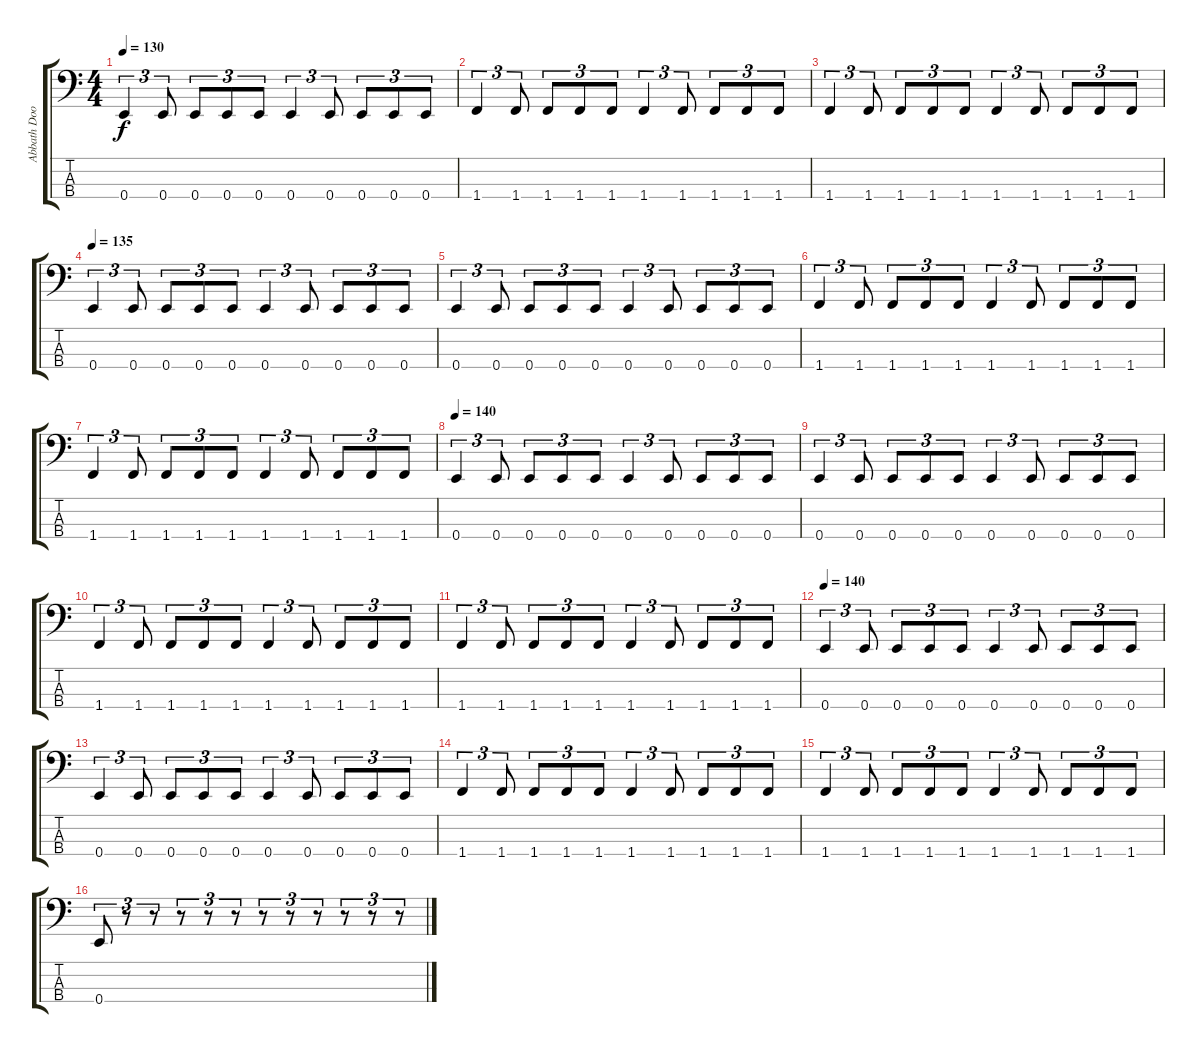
\track ("Abbath Doom Occulta" "Abbath Doo") {instrument electricbasspick}
\staff {score tabs}
\tuning (G2 D2 A1 E1) {hide}
\ts (4 4)
\tempo 130
\clef f4
\ks c
0.4.4{tu (3 2) dy f} 0.4.8{tu (3 2)} 0.4.8{tu (3 2)} 0.4.8{tu (3 2)} 0.4.8{tu (3 2)} 0.4.4{tu (3 2)} 0.4.8{tu (3 2)} 0.4.8{tu (3 2)} 0.4.8{tu (3 2)} 0.4.8{tu (3 2)} |
1.4.4{tu (3 2)} 1.4.8{tu (3 2)} 1.4.8{tu (3 2)} 1.4.8{tu (3 2)} 1.4.8{tu (3 2)} 1.4.4{tu (3 2)} 1.4.8{tu (3 2)} 1.4.8{tu (3 2)} 1.4.8{tu (3 2)} 1.4.8{tu (3 2)} |
1.4.4{tu (3 2)} 1.4.8{tu (3 2)} 1.4.8{tu (3 2)} 1.4.8{tu (3 2)} 1.4.8{tu (3 2)} 1.4.4{tu (3 2)} 1.4.8{tu (3 2)} 1.4.8{tu (3 2)} 1.4.8{tu (3 2)} 1.4.8{tu (3 2)} |
\tempo 135
0.4.4{tu (3 2)} 0.4.8{tu (3 2)} 0.4.8{tu (3 2)} 0.4.8{tu (3 2)} 0.4.8{tu (3 2)} 0.4.4{tu (3 2)} 0.4.8{tu (3 2)} 0.4.8{tu (3 2)} 0.4.8{tu (3 2)} 0.4.8{tu (3 2)} |
0.4.4{tu (3 2)} 0.4.8{tu (3 2)} 0.4.8{tu (3 2)} 0.4.8{tu (3 2)} 0.4.8{tu (3 2)} 0.4.4{tu (3 2)} 0.4.8{tu (3 2)} 0.4.8{tu (3 2)} 0.4.8{tu (3 2)} 0.4.8{tu (3 2)} |
1.4.4{tu (3 2)} 1.4.8{tu (3 2)} 1.4.8{tu (3 2)} 1.4.8{tu (3 2)} 1.4.8{tu (3 2)} 1.4.4{tu (3 2)} 1.4.8{tu (3 2)} 1.4.8{tu (3 2)} 1.4.8{tu (3 2)} 1.4.8{tu (3 2)} |
1.4.4{tu (3 2)} 1.4.8{tu (3 2)} 1.4.8{tu (3 2)} 1.4.8{tu (3 2)} 1.4.8{tu (3 2)} 1.4.4{tu (3 2)} 1.4.8{tu (3 2)} 1.4.8{tu (3 2)} 1.4.8{tu (3 2)} 1.4.8{tu (3 2)} |
\tempo 140
0.4.4{tu (3 2)} 0.4.8{tu (3 2)} 0.4.8{tu (3 2)} 0.4.8{tu (3 2)} 0.4.8{tu (3 2)} 0.4.4{tu (3 2)} 0.4.8{tu (3 2)} 0.4.8{tu (3 2)} 0.4.8{tu (3 2)} 0.4.8{tu (3 2)} |
0.4.4{tu (3 2)} 0.4.8{tu (3 2)} 0.4.8{tu (3 2)} 0.4.8{tu (3 2)} 0.4.8{tu (3 2)} 0.4.4{tu (3 2)} 0.4.8{tu (3 2)} 0.4.8{tu (3 2)} 0.4.8{tu (3 2)} 0.4.8{tu (3 2)} |
1.4.4{tu (3 2)} 1.4.8{tu (3 2)} 1.4.8{tu (3 2)} 1.4.8{tu (3 2)} 1.4.8{tu (3 2)} 1.4.4{tu (3 2)} 1.4.8{tu (3 2)} 1.4.8{tu (3 2)} 1.4.8{tu (3 2)} 1.4.8{tu (3 2)} |
1.4.4{tu (3 2)} 1.4.8{tu (3 2)} 1.4.8{tu (3 2)} 1.4.8{tu (3 2)} 1.4.8{tu (3 2)} 1.4.4{tu (3 2)} 1.4.8{tu (3 2)} 1.4.8{tu (3 2)} 1.4.8{tu (3 2)} 1.4.8{tu (3 2)} |
\tempo 140
0.4.4{tu (3 2)} 0.4.8{tu (3 2)} 0.4.8{tu (3 2)} 0.4.8{tu (3 2)} 0.4.8{tu (3 2)} 0.4.4{tu (3 2)} 0.4.8{tu (3 2)} 0.4.8{tu (3 2)} 0.4.8{tu (3 2)} 0.4.8{tu (3 2)} |
0.4.4{tu (3 2)} 0.4.8{tu (3 2)} 0.4.8{tu (3 2)} 0.4.8{tu (3 2)} 0.4.8{tu (3 2)} 0.4.4{tu (3 2)} 0.4.8{tu (3 2)} 0.4.8{tu (3 2)} 0.4.8{tu (3 2)} 0.4.8{tu (3 2)} |
1.4.4{tu (3 2)} 1.4.8{tu (3 2)} 1.4.8{tu (3 2)} 1.4.8{tu (3 2)} 1.4.8{tu (3 2)} 1.4.4{tu (3 2)} 1.4.8{tu (3 2)} 1.4.8{tu (3 2)} 1.4.8{tu (3 2)} 1.4.8{tu (3 2)} |
1.4.4{tu (3 2)} 1.4.8{tu (3 2)} 1.4.8{tu (3 2)} 1.4.8{tu (3 2)} 1.4.8{tu (3 2)} 1.4.4{tu (3 2)} 1.4.8{tu (3 2)} 1.4.8{tu (3 2)} 1.4.8{tu (3 2)} 1.4.8{tu (3 2)} |
0.4.8{tu (3 2)} r.8{tu (3 2)} r.8{tu (3 2)} r.8{tu (3 2)} r.8{tu (3 2)} r.8{tu (3 2)} r.8{tu (3 2)} r.8{tu (3 2)} r.8{tu (3 2)} r.8{tu (3 2)} r.8{tu (3 2)} r.8{tu (3 2)}
